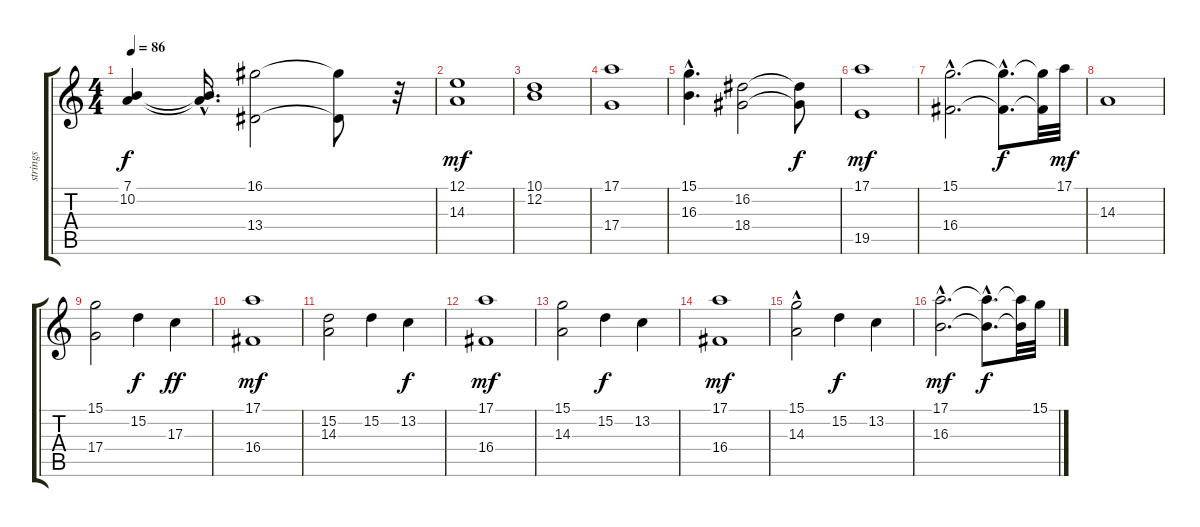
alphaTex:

\track ("strings" "strings") {instrument stringensemble2}
\staff {score tabs}
\tuning (E4 B3 G3 D3 A2 E2) {hide}
\ts (4 4)
\tempo 86
\clef g2
\ks c
(7.1 10.2).4{dy f} (7.1{hac t} 10.2{hac t}).16{d} (16.1 13.4).2 (16.1{t} 13.4{t}).8 r.32 |
(12.1 14.3).1{dy mf} |
(10.1 12.2).1 |
(17.1 17.4).1 |
(15.1{hac} 16.3{hac}).4{d} (16.2 18.4).2 (16.2{t} 18.4{t}).8{dy f} |
(17.1 19.5).1{dy mf} |
(15.1{hac} 16.4{hac}).2{d} (15.1{hac t} 16.4{hac t}).8{d dy f} (15.1{t} 16.4{t}).32 17.1.32{dy mf} |
14.3.1 |
(15.1 17.4).2 15.2.4{dy f} 17.3.4{dy ff} |
(17.1 16.4).1{dy mf} |
(15.2 14.3).2 15.2.4 13.2.4{dy f} |
(17.1 16.4).1{dy mf} |
(15.1 14.3).2 15.2.4{dy f} 13.2.4 |
(17.1 16.4).1{dy mf} |
(15.1 14.3{hac}).2 15.2.4{dy f} 13.2.4 |
(17.1{hac} 16.3{hac}).2{d dy mf} (17.1{hac t} 16.3{hac t}).8{d dy f} (17.1{t} 16.3{t}).32 15.1.32
